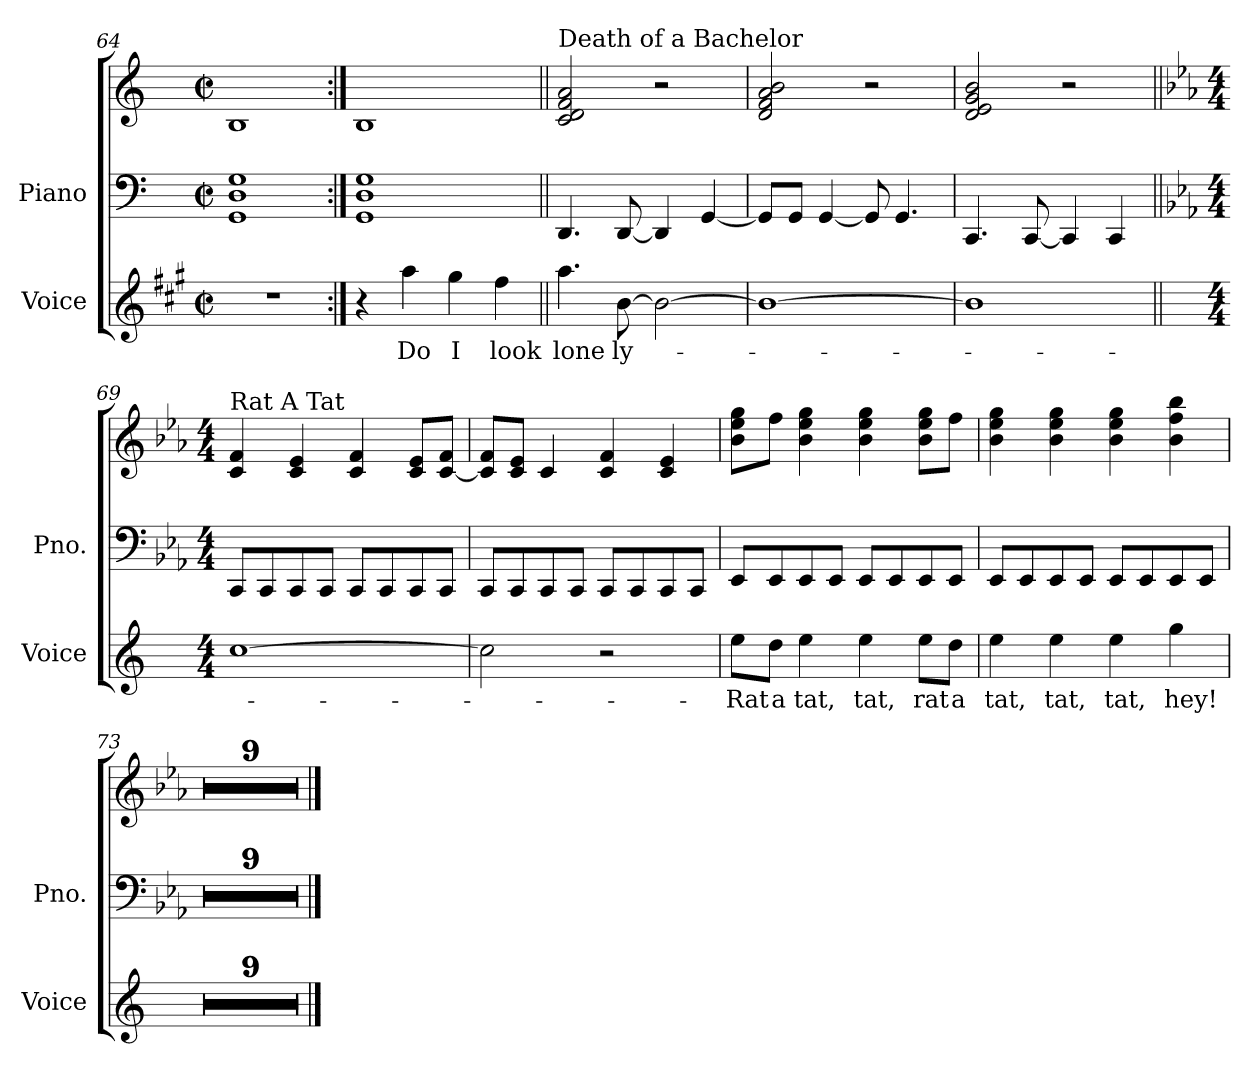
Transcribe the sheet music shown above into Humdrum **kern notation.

**kern	**text	**kern	**kern
*part2	*part2	*part1	*part1
*staff3	*staff3	*staff2	*staff1
*I"Voice	*	*I"Piano	*
*I'Voice	*	*I'Pno.	*
*clefG2	*	*clefF4	*clefG2
*ITrd5c9	*	*	*
*k[]	*	*k[]	*k[]
*M2/2	*	*M2/2	*M2/2
*met(c|)	*	*met(c|)	*met(c|)
=64	=64	=64	=64
1r	.	1GG 1D 1G	1B
!!LO:LB:g=z
=65:|!	=65:|!	=65:|!	=65:|!
*	*	*	*MM138
4r	.	1GG 1D 1G	1B
4cc\	Do	.	.
4b\	I	.	.
4a\	look	.	.
=66||	=66||	=66||	=66||
!	!	!	!LO:TX:a:t=Death of a Bachelor
4.cc\	lone	4.DD/	2c/ 2d/ 2f/ 2a/
[8d\	ly-	[8DD/	.
2d\_	.	4DD/]	2r
.	.	[4GG/	.
=67	=67	=67	=67
1d_	.	8GG/L]	2d/ 2f/ 2a/ 2b/
.	.	8GG/J	.
.	.	[4GG/	.
.	.	8GG/]	2r
.	.	4.GG/	.
=68	=68	=68	=68
1d]	.	4.CC/	2d/ 2e/ 2g/ 2b/
.	.	[8CC/	.
.	.	4CC/]	2r
.	.	4CC/	.
!!LO:PB:g=z
=69||	=69||	=69||	=69||
*k[b-e-a-]	*	*k[b-e-a-]	*k[b-e-a-]
*M4/4	*	*M4/4	*M4/4
*	*	*	*MM170
!	!	!	!LO:TX:a:t=Rat A Tat
[1e-	.	8CC/L	4c/ 4f/
.	.	8CC/	.
.	.	8CC/	4c/ 4e-/
.	.	8CC/J	.
.	.	8CC/L	4c/ 4f/
.	.	8CC/	.
.	.	8CC/	8c/ 8e-/L
.	.	8CC/J	[8c/ 8f/J
=70	=70	=70	=70
2e-\]	.	8CC/L	8c/] 8f/L
.	.	8CC/	8c/ 8e-/J
.	.	8CC/	4c/
.	.	8CC/J	.
2r	.	8CC/L	4c/ 4f/
.	.	8CC/	.
.	.	8CC/	4c/ 4e-/
.	.	8CC/J	.
=71	=71	=71	=71
8g\L	Rat	8EE-/L	8b-\ 8ee-\ 8gg\L
8f\J	a	8EE-/	8ff\J
4g\	tat,	8EE-/	4b-\ 4ee-\ 4gg\
.	.	8EE-/J	.
4g\	tat,	8EE-/L	4b-\ 4ee-\ 4gg\
.	.	8EE-/	.
8g\L	rat	8EE-/	8b-\ 8ee-\ 8gg\L
8f\J	a	8EE-/J	8ff\J
!!LO:LB:g=z
=72	=72	=72	=72
4g\	tat,	8EE-/L	4b-\ 4ee-\ 4gg\
.	.	8EE-/	.
4g\	tat,	8EE-/	4b-\ 4ee-\ 4gg\
.	.	8EE-/J	.
4g\	tat,	8EE-/L	4b-\ 4ee-\ 4gg\
.	.	8EE-/	.
4b-\	hey!	8EE-/	4b-\ 4ff\ 4bb-\
.	.	8EE-/J	.
=73	=73	=73	=73
1r	.	1r	1r
=74	=74	=74	=74
1r	.	1r	1r
=75	=75	=75	=75
1r	.	1r	1r
=76	=76	=76	=76
1r	.	1r	1r
=77	=77	=77	=77
1r	.	1r	1r
=78	=78	=78	=78
1r	.	1r	1r
=79	=79	=79	=79
1r	.	1r	1r
=80	=80	=80	=80
1r	.	1r	1r
=81	=81	=81	=81
1r	.	1r	1r
==	==	==	==
*-	*-	*-	*-
